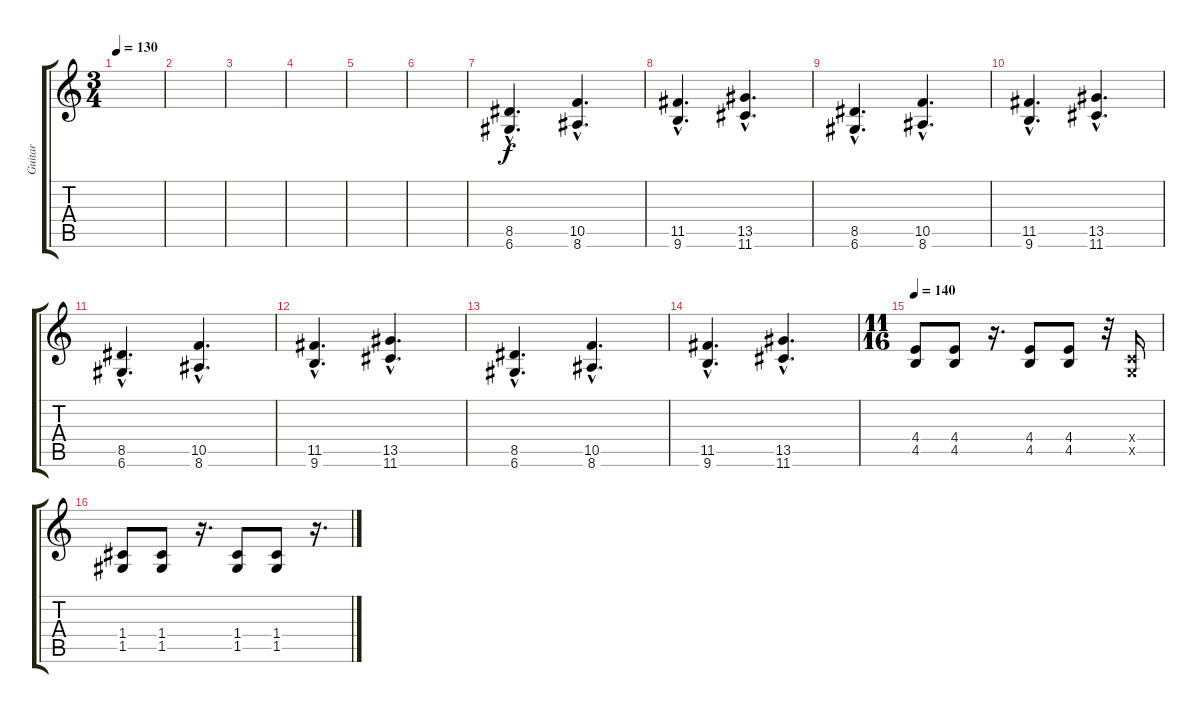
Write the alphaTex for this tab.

\track ("Guitar" "Guitar") {instrument distortionguitar}
\staff {score tabs}
\tuning (D4 A3 F3 C3 G2 D2) {hide}
\ts (3 4)
\tempo 130
\clef g2
\ks c
|
|
|
|
|
|
(8.5{hac} 6.6{hac}).4{d} (10.5{hac} 8.6{hac}).4{d} |
(11.5{hac} 9.6{hac}).4{d} (13.5{hac} 11.6{hac}).4{d} |
(8.5{hac} 6.6{hac}).4{d} (10.5{hac} 8.6{hac}).4{d} |
(11.5{hac} 9.6{hac}).4{d} (13.5{hac} 11.6{hac}).4{d} |
(8.5{hac} 6.6{hac}).4{d} (10.5{hac} 8.6{hac}).4{d} |
(11.5{hac} 9.6{hac}).4{d} (13.5{hac} 11.6{hac}).4{d} |
(8.5{hac} 6.6{hac}).4{d} (10.5{hac} 8.6{hac}).4{d} |
(11.5{hac} 9.6{hac}).4{d} (13.5{hac} 11.6{hac}).4{d} |
\ts (11 16)
\tempo 140
(4.4 4.5).8 (4.4 4.5).8 r.16{d} (4.4 4.5).8 (4.4 4.5).8 r.32 (0.4{x} 0.5{x}).16 |
(1.4 1.5).8 (1.4 1.5).8 r.16{d} (1.4 1.5).8 (1.4 1.5).8 r.16{d}
